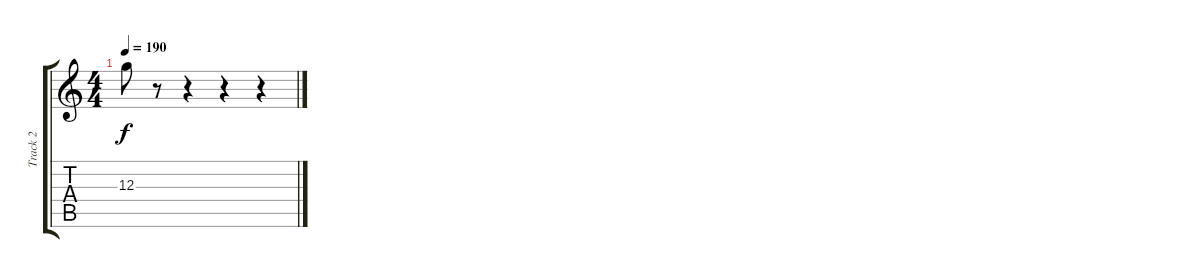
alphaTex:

\track ("Track 2" "Track 2") {instrument distortionguitar}
\staff {score tabs}
\tuning (E4 B3 G3 D3 A2 E2) {hide}
\ts (4 4)
\tempo 190
\clef g2
\ks c
12.3{t}.8{dy f} r.8 r.4 r.4 r.4
